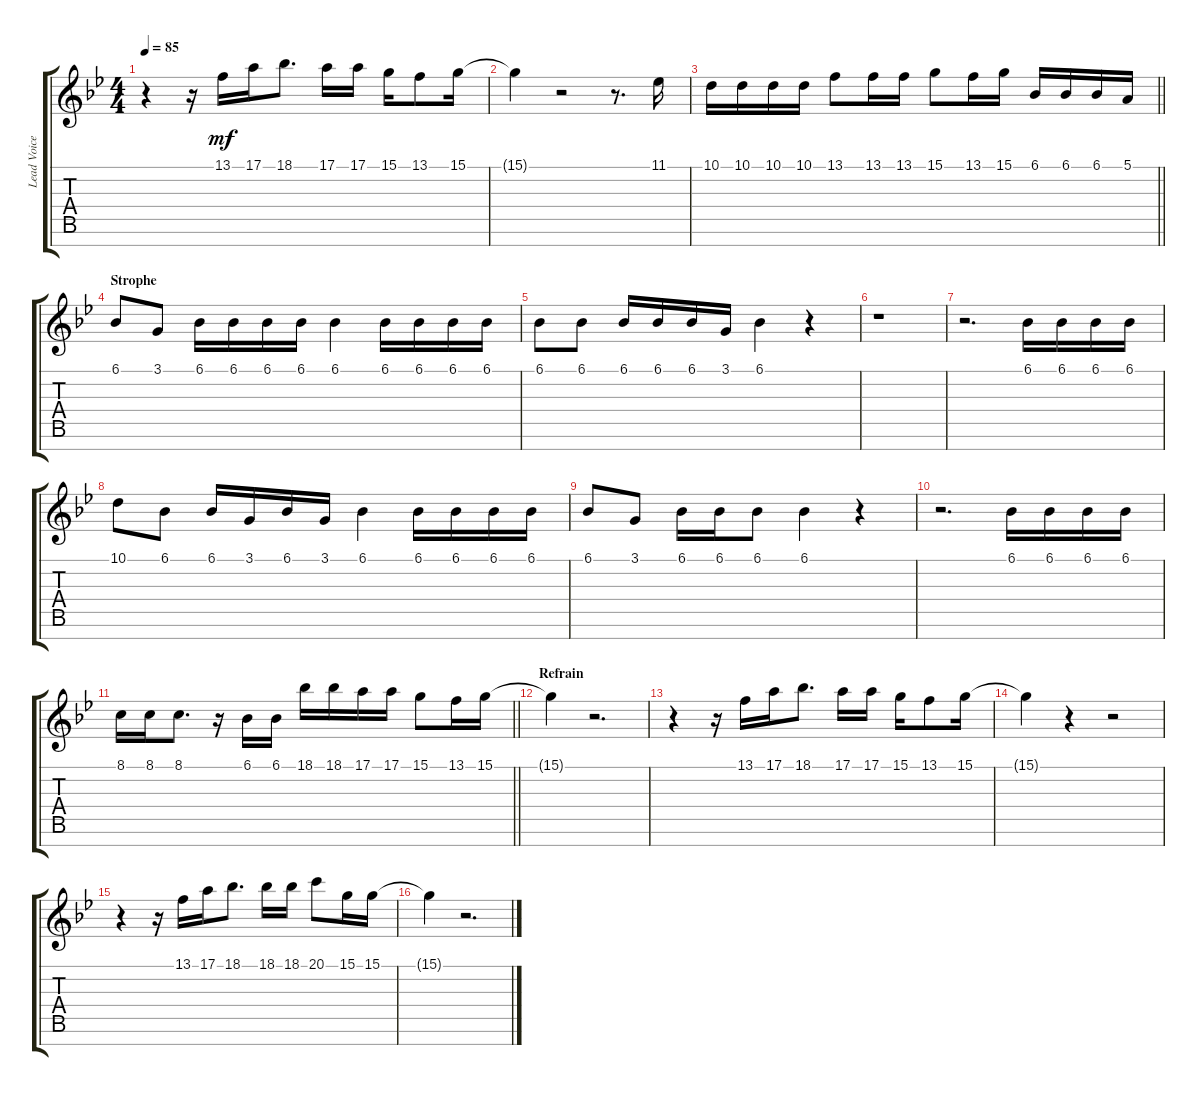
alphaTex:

\track ("Lead Voice" "Lead Voice") {instrument altosax}
\staff {score tabs}
\tuning (E4 B3 G3 D3 A2 E2 B1) {hide}
\ts (4 4)
\tempo 85
\clef g2
\ks gminor
r.4{dy mf} r.16 13.1.16 17.1.16 18.1.8{d} 17.1.16 17.1.16 15.1.16 13.1.8 15.1.16 |
15.1{t}.4 r.2 r.8{d} 11.1.16 |
\barLineRight lightlight
10.1.16 10.1.16 10.1.16 10.1.16 13.1.8 13.1.16 13.1.16 15.1.8 13.1.16 15.1.16 6.1.16 6.1.16 6.1.16 5.1.16 |
\section ("" "Strophe")
6.1.8 3.1.8 6.1.16 6.1.16 6.1.16 6.1.16 6.1.4 6.1.16 6.1.16 6.1.16 6.1.16 |
6.1.8 6.1.8 6.1.16 6.1.16 6.1.16 3.1.16 6.1.4 r.4 |
r.1 |
r.2{d} 6.1.16 6.1.16 6.1.16 6.1.16 |
10.1.8 6.1.8 6.1.16 3.1.16 6.1.16 3.1.16 6.1.4 6.1.16 6.1.16 6.1.16 6.1.16 |
6.1.8 3.1.8 6.1.16 6.1.16 6.1.8 6.1.4 r.4 |
r.2{d} 6.1.16 6.1.16 6.1.16 6.1.16 |
\barLineRight lightlight
8.1.16 8.1.16 8.1.8{d} r.16 6.1.16 6.1.16 18.1.16 18.1.16 17.1.16 17.1.16 15.1.8 13.1.16 15.1.16 |
\section ("" "Refrain")
15.1{t}.4 r.2{d} |
r.4 r.16 13.1.16 17.1.16 18.1.8{d} 17.1.16 17.1.16 15.1.16 13.1.8 15.1.16 |
15.1{t}.4 r.4 r.2 |
r.4 r.16 13.1.16 17.1.16 18.1.8{d} 18.1.16 18.1.16 20.1.8 15.1.16 15.1.16 |
15.1{t}.4 r.2{d}
